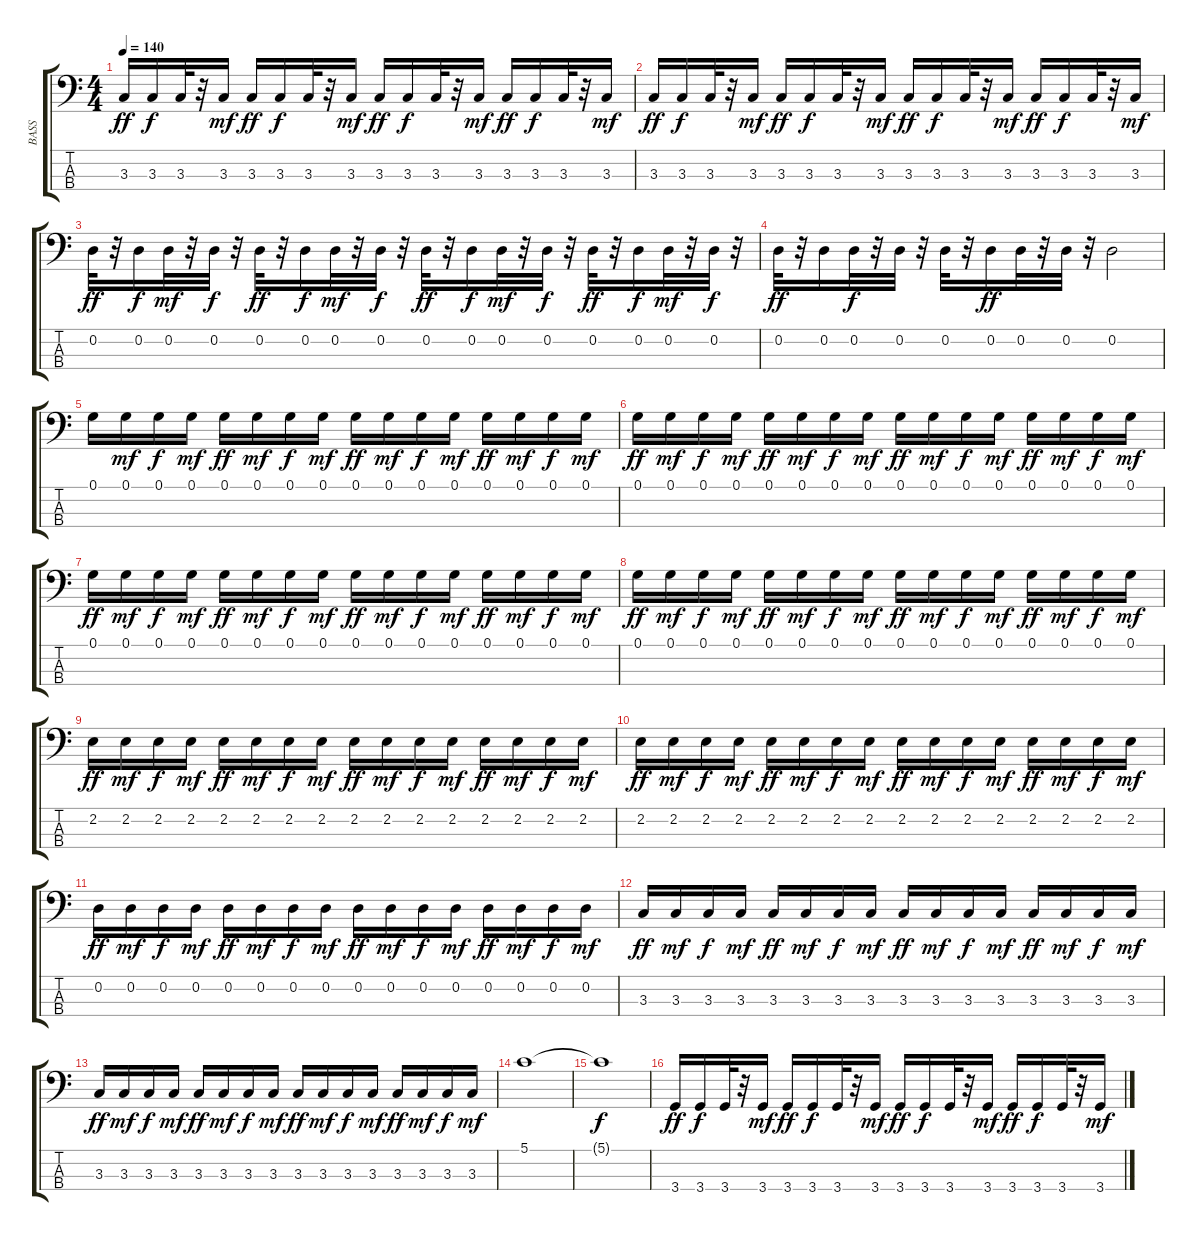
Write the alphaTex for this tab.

\track ("BASS " "BASS ") {instrument electricbassfinger}
\staff {score tabs}
\tuning (G2 D2 A1 E1) {hide}
\ts (4 4)
\tempo 140
\clef f4
\ks c
3.3.16{dy ff} 3.3.16{dy f} 3.3.32 r.32 3.3.16{dy mf} 3.3.16{dy ff} 3.3.16{dy f} 3.3.32 r.32 3.3.16{dy mf} 3.3.16{dy ff} 3.3.16{dy f} 3.3.32 r.32 3.3.16{dy mf} 3.3.16{dy ff} 3.3.16{dy f} 3.3.32 r.32 3.3.16{dy mf} |
3.3.16{dy ff} 3.3.16{dy f} 3.3.32 r.32 3.3.16{dy mf} 3.3.16{dy ff} 3.3.16{dy f} 3.3.32 r.32 3.3.16{dy mf} 3.3.16{dy ff} 3.3.16{dy f} 3.3.32 r.32 3.3.16{dy mf} 3.3.16{dy ff} 3.3.16{dy f} 3.3.32 r.32 3.3.16{dy mf} |
0.2.32{dy ff} r.32 0.2.16{dy f} 0.2.32{dy mf} r.32 0.2.32{dy f} r.32 0.2.32{dy ff} r.32 0.2.16{dy f} 0.2.32{dy mf} r.32 0.2.32{dy f} r.32 0.2.32{dy ff} r.32 0.2.16{dy f} 0.2.32{dy mf} r.32 0.2.32{dy f} r.32 0.2.32{dy ff} r.32 0.2.16{dy f} 0.2.32{dy mf} r.32 0.2.32{dy f} r.32 |
0.2.32{dy ff} r.32 0.2.16 0.2.32{dy f} r.32 0.2.32 r.32 0.2.32 r.32 0.2.16{dy ff} 0.2.32 r.32 0.2.32 r.32 0.2.2 |
0.1.16 0.1.16{dy mf} 0.1.16{dy f} 0.1.16{dy mf} 0.1.16{dy ff} 0.1.16{dy mf} 0.1.16{dy f} 0.1.16{dy mf} 0.1.16{dy ff} 0.1.16{dy mf} 0.1.16{dy f} 0.1.16{dy mf} 0.1.16{dy ff} 0.1.16{dy mf} 0.1.16{dy f} 0.1.16{dy mf} |
0.1.16{dy ff} 0.1.16{dy mf} 0.1.16{dy f} 0.1.16{dy mf} 0.1.16{dy ff} 0.1.16{dy mf} 0.1.16{dy f} 0.1.16{dy mf} 0.1.16{dy ff} 0.1.16{dy mf} 0.1.16{dy f} 0.1.16{dy mf} 0.1.16{dy ff} 0.1.16{dy mf} 0.1.16{dy f} 0.1.16{dy mf} |
0.1.16{dy ff} 0.1.16{dy mf} 0.1.16{dy f} 0.1.16{dy mf} 0.1.16{dy ff} 0.1.16{dy mf} 0.1.16{dy f} 0.1.16{dy mf} 0.1.16{dy ff} 0.1.16{dy mf} 0.1.16{dy f} 0.1.16{dy mf} 0.1.16{dy ff} 0.1.16{dy mf} 0.1.16{dy f} 0.1.16{dy mf} |
0.1.16{dy ff} 0.1.16{dy mf} 0.1.16{dy f} 0.1.16{dy mf} 0.1.16{dy ff} 0.1.16{dy mf} 0.1.16{dy f} 0.1.16{dy mf} 0.1.16{dy ff} 0.1.16{dy mf} 0.1.16{dy f} 0.1.16{dy mf} 0.1.16{dy ff} 0.1.16{dy mf} 0.1.16{dy f} 0.1.16{dy mf} |
2.2.16{dy ff} 2.2.16{dy mf} 2.2.16{dy f} 2.2.16{dy mf} 2.2.16{dy ff} 2.2.16{dy mf} 2.2.16{dy f} 2.2.16{dy mf} 2.2.16{dy ff} 2.2.16{dy mf} 2.2.16{dy f} 2.2.16{dy mf} 2.2.16{dy ff} 2.2.16{dy mf} 2.2.16{dy f} 2.2.16{dy mf} |
2.2.16{dy ff} 2.2.16{dy mf} 2.2.16{dy f} 2.2.16{dy mf} 2.2.16{dy ff} 2.2.16{dy mf} 2.2.16{dy f} 2.2.16{dy mf} 2.2.16{dy ff} 2.2.16{dy mf} 2.2.16{dy f} 2.2.16{dy mf} 2.2.16{dy ff} 2.2.16{dy mf} 2.2.16{dy f} 2.2.16{dy mf} |
0.2.16{dy ff} 0.2.16{dy mf} 0.2.16{dy f} 0.2.16{dy mf} 0.2.16{dy ff} 0.2.16{dy mf} 0.2.16{dy f} 0.2.16{dy mf} 0.2.16{dy ff} 0.2.16{dy mf} 0.2.16{dy f} 0.2.16{dy mf} 0.2.16{dy ff} 0.2.16{dy mf} 0.2.16{dy f} 0.2.16{dy mf} |
3.3.16{dy ff} 3.3.16{dy mf} 3.3.16{dy f} 3.3.16{dy mf} 3.3.16{dy ff} 3.3.16{dy mf} 3.3.16{dy f} 3.3.16{dy mf} 3.3.16{dy ff} 3.3.16{dy mf} 3.3.16{dy f} 3.3.16{dy mf} 3.3.16{dy ff} 3.3.16{dy mf} 3.3.16{dy f} 3.3.16{dy mf} |
3.3.16{dy ff} 3.3.16{dy mf} 3.3.16{dy f} 3.3.16{dy mf} 3.3.16{dy ff} 3.3.16{dy mf} 3.3.16{dy f} 3.3.16{dy mf} 3.3.16{dy ff} 3.3.16{dy mf} 3.3.16{dy f} 3.3.16{dy mf} 3.3.16{dy ff} 3.3.16{dy mf} 3.3.16{dy f} 3.3.16{dy mf} |
5.1.1 |
5.1{t}.1{dy f} |
3.4.16{dy ff} 3.4.16{dy f} 3.4.32 r.32 3.4.16{dy mf} 3.4.16{dy ff} 3.4.16{dy f} 3.4.32 r.32 3.4.16{dy mf} 3.4.16{dy ff} 3.4.16{dy f} 3.4.32 r.32 3.4.16{dy mf} 3.4.16{dy ff} 3.4.16{dy f} 3.4.32 r.32 3.4.16{dy mf}
